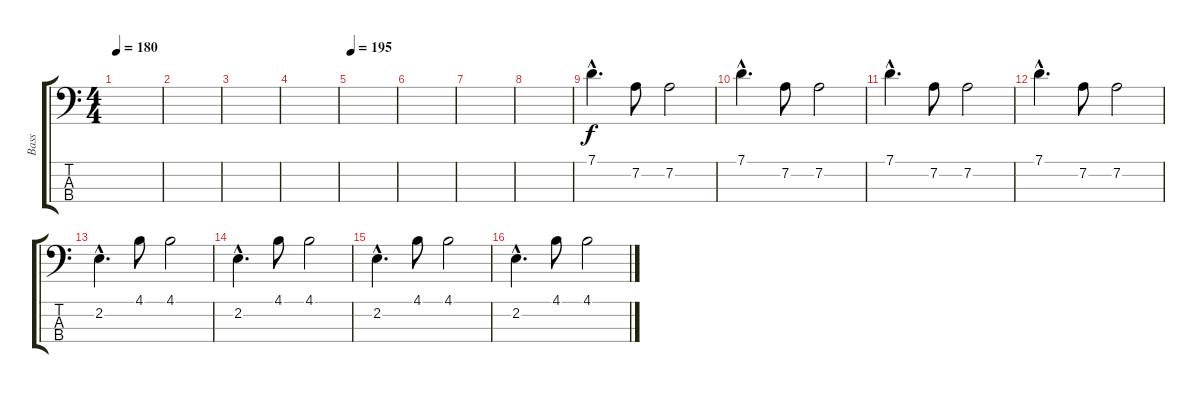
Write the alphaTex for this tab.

\track ("Bass" "Bass") {instrument acousticbass}
\staff {score tabs}
\tuning (G2 D2 A1 E1) {hide}
\ts (4 4)
\tempo 180
\clef f4
\ks c
|
|
|
|
\tempo 195
|
|
|
|
7.1{hac}.4{d} 7.2.8 7.2.2 |
7.1{hac}.4{d} 7.2.8 7.2.2 |
7.1{hac}.4{d} 7.2.8 7.2.2 |
7.1{hac}.4{d} 7.2.8 7.2.2 |
2.2{hac}.4{d} 4.1.8 4.1.2 |
2.2{hac}.4{d} 4.1.8 4.1.2 |
2.2{hac}.4{d} 4.1.8 4.1.2 |
2.2{hac}.4{d} 4.1.8 4.1.2
